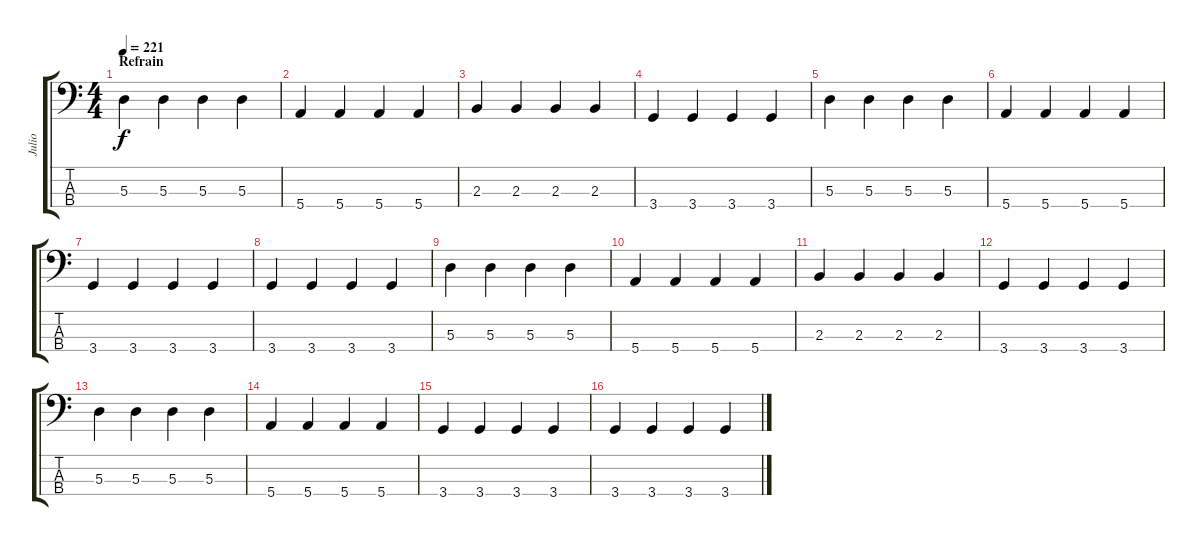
\track ("Julio" "Julio") {instrument electricbassfinger}
\staff {score tabs}
\tuning (G2 D2 A1 E1) {hide}
\ts (4 4)
\section ("" "Refrain")
\tempo 221
\clef f4
\ks c
5.3.4{dy f} 5.3.4 5.3.4 5.3.4 |
5.4.4 5.4.4 5.4.4 5.4.4 |
2.3.4 2.3.4 2.3.4 2.3.4 |
3.4.4 3.4.4 3.4.4 3.4.4 |
5.3.4 5.3.4 5.3.4 5.3.4 |
5.4.4 5.4.4 5.4.4 5.4.4 |
3.4.4 3.4.4 3.4.4 3.4.4 |
3.4.4 3.4.4 3.4.4 3.4.4 |
5.3.4 5.3.4 5.3.4 5.3.4 |
5.4.4 5.4.4 5.4.4 5.4.4 |
2.3.4 2.3.4 2.3.4 2.3.4 |
3.4.4 3.4.4 3.4.4 3.4.4 |
5.3.4 5.3.4 5.3.4 5.3.4 |
5.4.4 5.4.4 5.4.4 5.4.4 |
3.4.4 3.4.4 3.4.4 3.4.4 |
3.4.4 3.4.4 3.4.4 3.4.4
